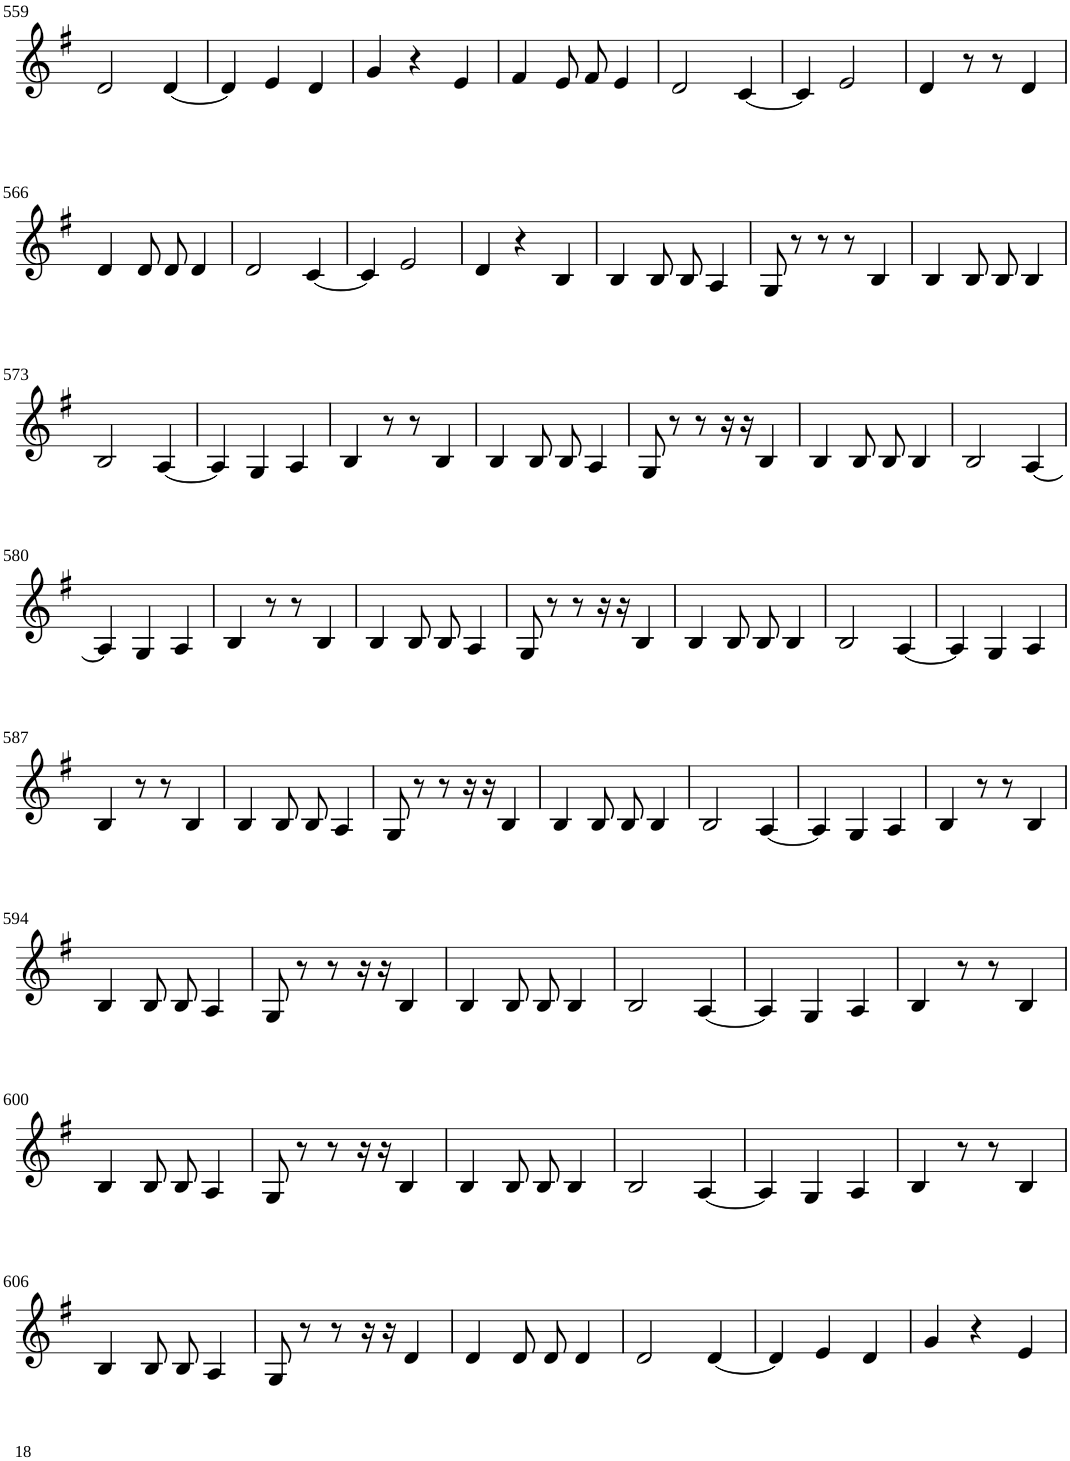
**kern
*part1
*staff1
*I"Violin
!!LO:PB:g=z
*clefG2
*k[f#]
*G:
*M6/8
=559
2d/
[4d/
=560
4d/]
4e/
4d/
=561
4g/
4r
4e/
=562
4f#/
8e/
8f#/
4e/
=563
2d/
[4c/
=564
4c/]
2e/
=565
4d/
8r
8r
4d/
!!LO:LB:g=z
=566
4d/
8d/
8d/
4d/
=567
2d/
[4c/
=568
4c/]
2e/
=569
4d/
4r
4B/
=570
4B/
8B/
8B/
4A/
=571
8G/
8r
8r
8r
4B/
=572
4B/
8B/
8B/
4B/
!!LO:LB:g=z
=573
2B/
[4A/
=574
4A/]
4G/
4A/
=575
4B/
8r
8r
4B/
=576
4B/
8B/
8B/
4A/
=577
8G/
8r
8r
16r
16r
4B/
=578
4B/
8B/
8B/
4B/
=579
2B/
[4A/
!!LO:LB:g=z
=580
4A/]
4G/
4A/
=581
4B/
8r
8r
4B/
=582
4B/
8B/
8B/
4A/
=583
8G/
8r
8r
16r
16r
4B/
=584
4B/
8B/
8B/
4B/
=585
2B/
[4A/
=586
4A/]
4G/
4A/
!!LO:LB:g=z
=587
4B/
8r
8r
4B/
=588
4B/
8B/
8B/
4A/
=589
8G/
8r
8r
16r
16r
4B/
=590
4B/
8B/
8B/
4B/
=591
2B/
[4A/
=592
4A/]
4G/
4A/
=593
4B/
8r
8r
4B/
!!LO:LB:g=z
=594
4B/
8B/
8B/
4A/
=595
8G/
8r
8r
16r
16r
4B/
=596
4B/
8B/
8B/
4B/
=597
2B/
[4A/
=598
4A/]
4G/
4A/
=599
4B/
8r
8r
4B/
!!LO:LB:g=z
=600
4B/
8B/
8B/
4A/
=601
8G/
8r
8r
16r
16r
4B/
=602
4B/
8B/
8B/
4B/
=603
2B/
[4A/
=604
4A/]
4G/
4A/
=605
4B/
8r
8r
4B/
!!LO:LB:g=z
=606
4B/
8B/
8B/
4A/
=607
8G/
8r
8r
16r
16r
4d/
=608
4d/
8d/
8d/
4d/
=609
2d/
[4d/
=610
4d/]
4e/
4d/
=611
4g/
4r
4e/
=
*-
